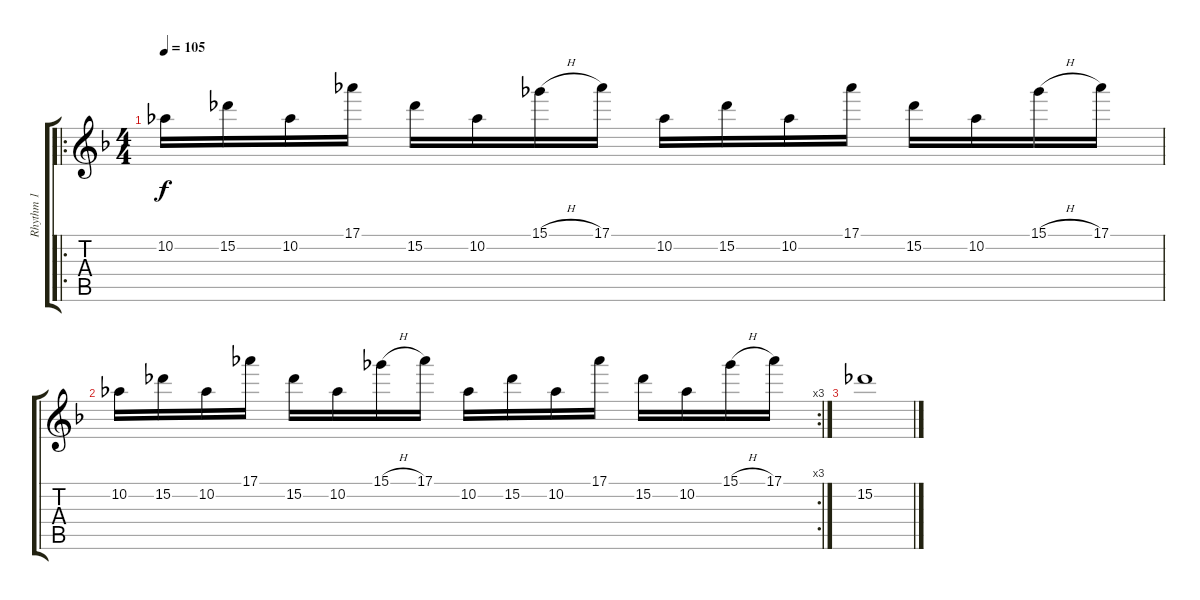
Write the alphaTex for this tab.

\track ("Rhythm 1" "Rhythm 1") {instrument overdrivenguitar}
\staff {score tabs}
\tuning (Eb4 Bb3 Gb3 Db3 Ab2 Db2) {hide}
\ro
\ts (4 4)
\tempo 105
\clef g2
\ks f
10.2.16{dy f} 15.2.16 10.2.16 17.1.16 15.2.16 10.2.16 15.1{h}.16 17.1.16 10.2.16 15.2.16 10.2.16 17.1.16 15.2.16 10.2.16 15.1{h}.16 17.1.16 |
\rc 3
10.2.16 15.2.16 10.2.16 17.1.16 15.2.16 10.2.16 15.1{h}.16 17.1.16 10.2.16 15.2.16 10.2.16 17.1.16 15.2.16 10.2.16 15.1{h}.16 17.1.16 |
15.2.1
